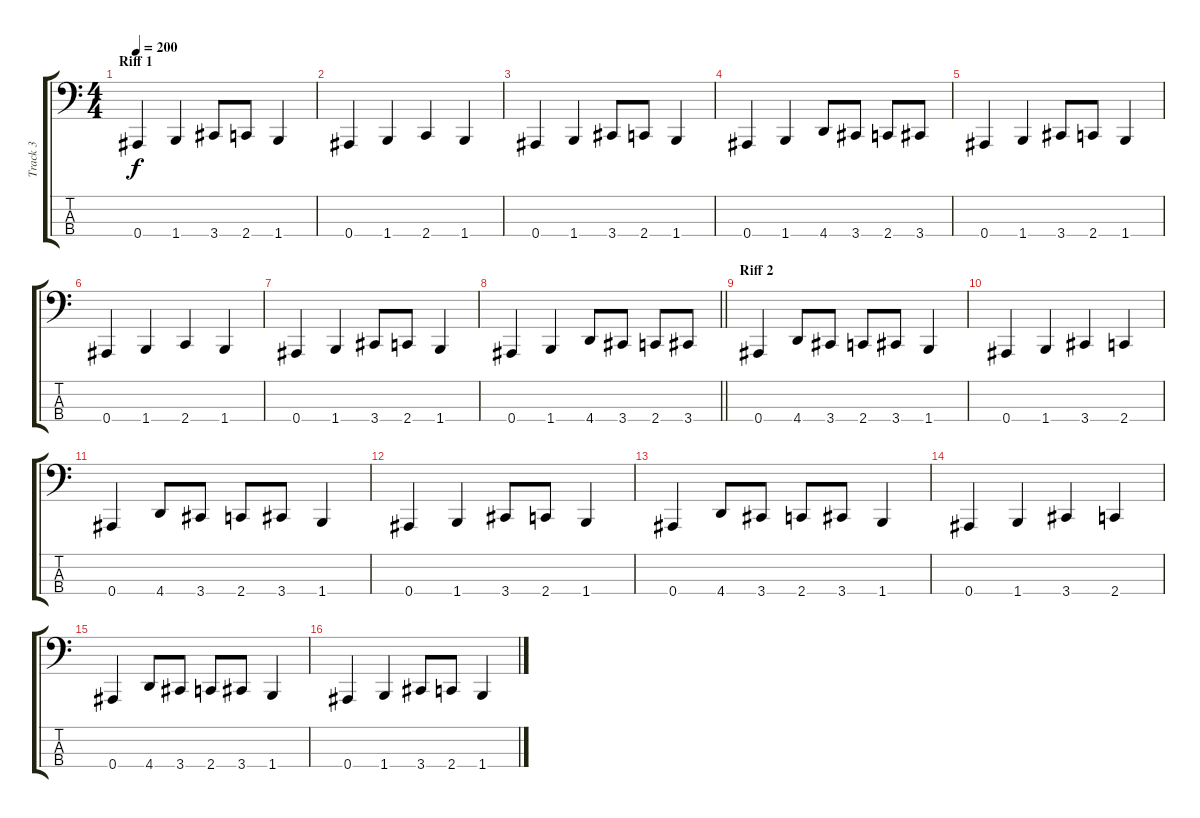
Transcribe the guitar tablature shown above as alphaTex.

\track ("Track 3" "Track 3") {instrument electricbassfinger}
\staff {score tabs}
\tuning (Eb2 Bb1 F1 Bb0) {hide}
\ts (4 4)
\section ("" "Riff 1")
\tempo 200
\clef f4
\ks c
0.4.4{dy f} 1.4.4 3.4.8 2.4.8 1.4.4 |
0.4.4 1.4.4 2.4.4 1.4.4 |
0.4.4 1.4.4 3.4.8 2.4.8 1.4.4 |
0.4.4 1.4.4 4.4.8 3.4.8 2.4.8 3.4.8 |
0.4.4 1.4.4 3.4.8 2.4.8 1.4.4 |
0.4.4 1.4.4 2.4.4 1.4.4 |
0.4.4 1.4.4 3.4.8 2.4.8 1.4.4 |
\barLineRight lightlight
0.4.4 1.4.4 4.4.8 3.4.8 2.4.8 3.4.8 |
\section ("" "Riff 2")
0.4.4 4.4.8 3.4.8 2.4.8 3.4.8 1.4.4 |
0.4.4 1.4.4 3.4.4 2.4.4 |
0.4.4 4.4.8 3.4.8 2.4.8 3.4.8 1.4.4 |
0.4.4 1.4.4 3.4.8 2.4.8 1.4.4 |
0.4.4 4.4.8 3.4.8 2.4.8 3.4.8 1.4.4 |
0.4.4 1.4.4 3.4.4 2.4.4 |
0.4.4 4.4.8 3.4.8 2.4.8 3.4.8 1.4.4 |
0.4.4 1.4.4 3.4.8 2.4.8 1.4.4
